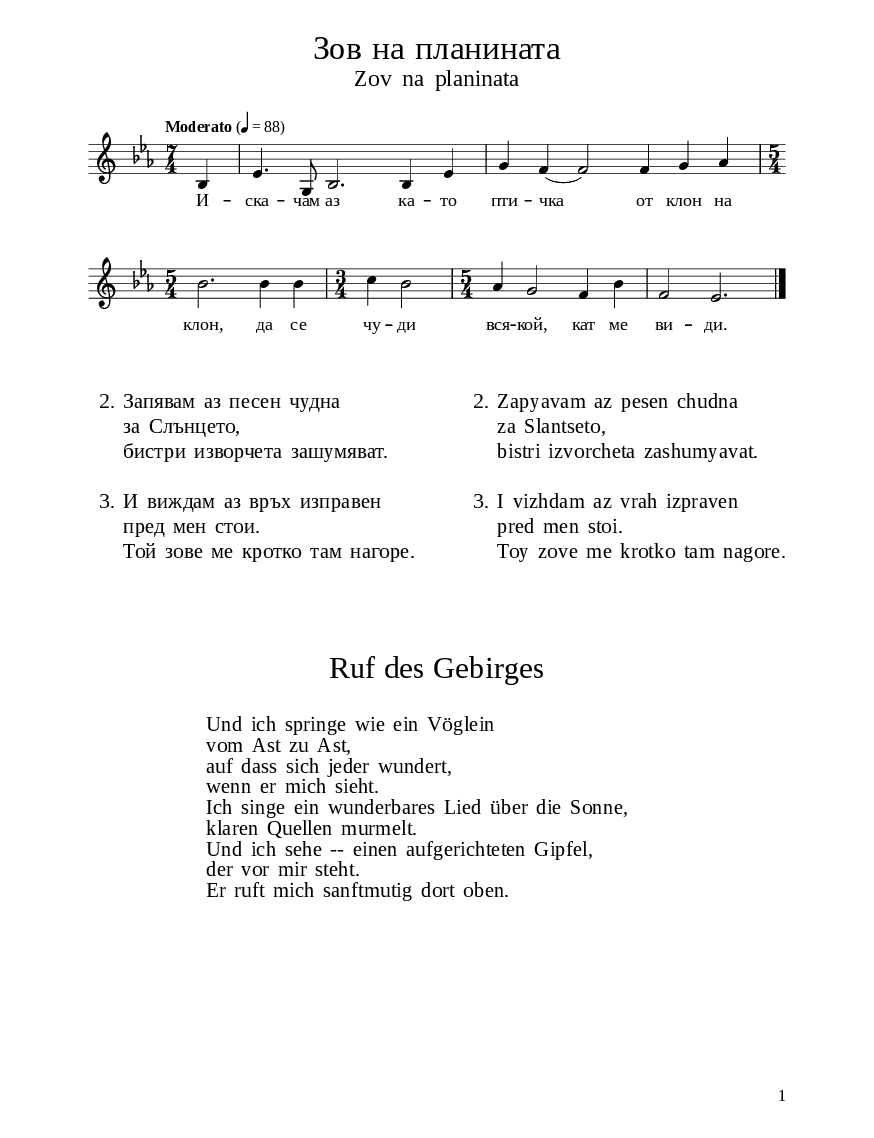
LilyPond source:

\version "2.20.0"

\paper {
  #(set-paper-size "a5")
}

\bookpart {
  \paper {
    print-all-headers = ##t
    print-page-number = ##t
    print-first-page-number = ##t

    % put page numbers on the bottom
    oddHeaderMarkup = \markup ""
    evenHeaderMarkup = \markup ""
    oddFooterMarkup = \markup
    \fill-line {
      ""
      \on-the-fly #print-page-number-check-first \fromproperty #'page:page-number-string
    }
    evenFooterMarkup = \markup
    \fill-line {
      \on-the-fly #print-page-number-check-first \fromproperty #'page:page-number-string
      ""
    }

    left-margin = 1.5\cm
    right-margin = 1.5\cm
    top-margin = 1.6\cm
    bottom-margin = 1.2\cm
    ragged-bottom = ##t % do not spread the staves to fill the whole vertical space

    % change lyrics and titles font (affects notes also)
    fonts =
    #(make-pango-font-tree
      "Times New Roman"
      "DejaVu Sans"
      "DejaVu Sans Mono"
      (/ (* staff-height pt) 3.6))

    % change distance between staves
    system-system-spacing =
    #'((basic-distance . 12)
       (minimum-distance . 6)
       (padding . 1)
       (stretchability . 12))
  }

  \header {
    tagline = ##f
  }

  \score{
    \layout {
      indent = 0.0\cm % remove first line indentation
      %ragged-last = ##t % do not spread last line to fill the whole space
      \context {
        \Score
        \omit BarNumber %remove bar numbers
      } % context

      \context {
        % change staff size
        \Staff
        fontSize = #+0 % affects notes size only
        \override StaffSymbol #'staff-space = #(magstep -3)
        \override StaffSymbol #'thickness = #0.5
        \override BarLine #'hair-thickness = #1
        %\override StaffSymbol #'ledger-line-thickness = #'(0 . 0)
      }

      \context {
        % adjust space between staff and lyrics and between the two lyric lines
        \Lyrics
        \override VerticalAxisGroup.nonstaff-relatedstaff-spacing = #'((basic-distance . 4.5))
        \override VerticalAxisGroup.nonstaff-nonstaff-spacing = #'((minimum-distance . 2))
      }
    } % layout

    \new Voice \relative c' {

      \clef treble
      \key c \minor
      \time 7/4
      \tempo \markup {
        % make tempo note smaller
        \concat {
          "Moderato " \normal-text { "(" }
          \teeny \general-align #Y #DOWN \note #"4" #0.8
          \normal-text { " = 88)" }
        }
      }
      \autoBeamOff
      \partial 4
      bes4 | % 1
      es4.  g,8  bes2.  bes4  es4 | % 2
      g4  f4 ~  f2  f4  g4
      as4 \break | % 3
      \time 5/4  | % 3
      bes2.  bes4  bes4 | % 4
      \time 3/4  | % 4
      c4  bes2 | % 5
      \time 5/4  | % 5
      as4  g2  f4  bes4 | % 6
      f2  es2. \bar "|."
    }

    \addlyrics {
      И -- ска -- чам аз ка -- то пти -- чка от клон на клон, да се чу -- ди вся -- кой, кат ме ви -- ди.
    }
    \addlyrics {}

    \header {
      title = \markup \column \normal-text \fontsize #2.5 {
        \center-align
        \line { Зов на планината }
        \vspace #-0.6
        \center-align
        \line \fontsize #-3 { Zov na planinata }
        \vspace #-0.8
        \center-align
        \line \fontsize #-3 { " " }
      }
    }

    \midi{}

  } % score



  \markup \fontsize #+2.5 {
    \hspace #1
    \override #'(baseline-skip . 2.4) % affects space between column lines
    \column {

      \line {  2. Запявам аз  песен чудна}
      \line {   "   "  за Слънцето,}
      \line {   "   "  бистри изворчета зашумяват.}
      \line {   "   " }
      \line {3. И виждам аз връх изправен}
      \line {   "   " пред мен стои.}
      \line {   "   " Той зове ме кротко там нагоре.}
    }

    \hspace #5
    \override #'(baseline-skip . 2.4)
    \column {
      \line {  2. Zapyavam az  pesen chudna}
      \line {   "   "  za Slantseto,}
      \line {   "   "  bistri izvorcheta zashumyavat.}
      \line {   "   " }
      \line {3. I vizhdam az vrah izpraven}
      \line {   "   " pred men stoi.}
      \line {   "   " Toy zove me krotko tam nagore.}
    } %column
  } % markup

  \markup \halign #-9.3 \raise #3 \override #'(baseline-skip . 2) {
    \column  {
      \line {" "}
      \line {" "}
      \line {" "}
      \line {" "}
      \line {" "}
    }
  }

  % include foreign translation(s) of the song
  \version "2.20.0"

\markup \fill-line { \fontsize #6 "Ruf des Gebirges" }
\markup \null
\markup \null
\markup \fontsize #+2.5 {
    \hspace #10
    \override #'(baseline-skip . 2)

        \column {
     \line { " " }
      \line { " "Und ich springe wie ein Vöglein }

 \line { " "vom Ast zu Ast, }

 \line { " "auf dass sich jeder wundert, }

 \line { " "wenn er mich sieht.}

 \line { " "Ich singe ein wunderbares Lied über die Sonne,}

 \line { " "klaren Quellen murmelt.}

 \line { " "Und ich sehe -- einen aufgerichteten Gipfel,}

 \line { " "der vor mir steht.}

 \line { " "Er ruft mich sanftmutig dort oben. }


    }


}


} % bookpart
